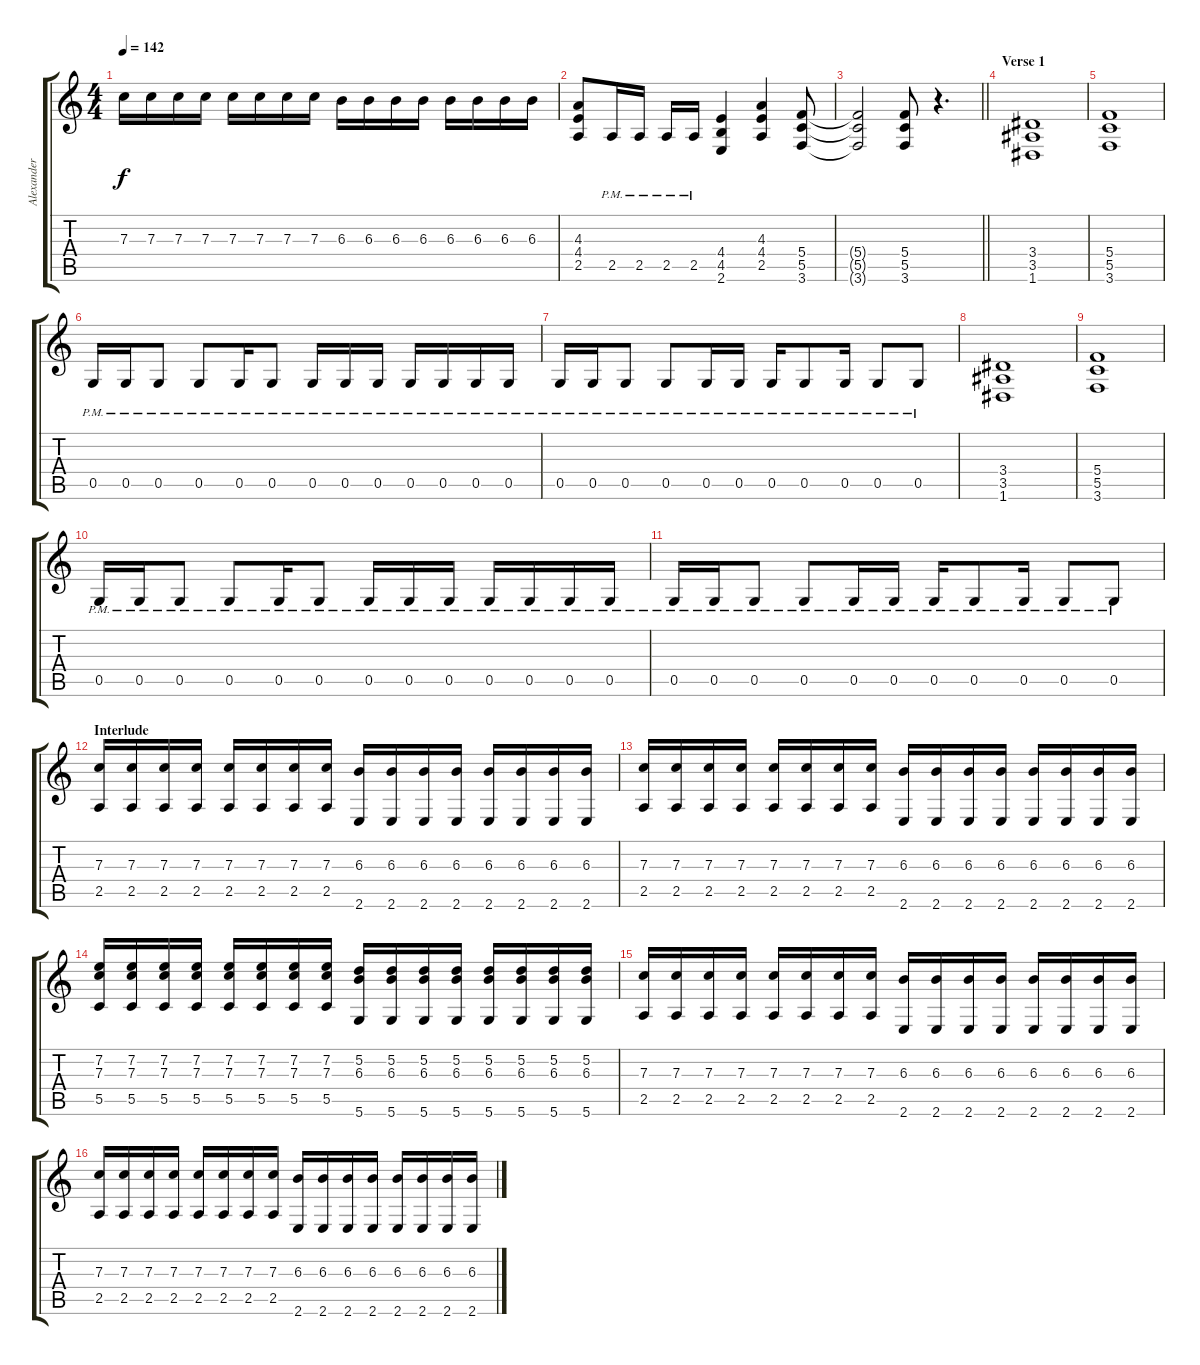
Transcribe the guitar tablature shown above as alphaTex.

\track ("Alexander Kuoppala" "Alexander ") {instrument distortionguitar}
\staff {score tabs}
\tuning (D4 A3 F3 C3 G2 D2) {hide}
\ts (4 4)
\tempo 142
\clef g2
\ks c
7.3.16{dy f} 7.3.16 7.3.16 7.3.16 7.3.16 7.3.16 7.3.16 7.3.16 6.3.16 6.3.16 6.3.16 6.3.16 6.3.16 6.3.16 6.3.16 6.3.16 |
(4.3 4.4 2.5).8 2.5{pm}.16 2.5{pm}.16 2.5{pm}.16 2.5{pm}.16 (4.4 4.5 2.6).4 (4.3 4.4 2.5).4 (5.4 5.5 3.6).8 |
\barLineRight lightlight
(5.4{t} 5.5{t} 3.6{t}).2 (5.4 5.5 3.6).8 r.4{d} |
\section ("" "Verse 1")
(3.4 3.5 1.6).1 |
(5.4 5.5 3.6).1 |
0.5{pm}.16 0.5{pm}.16 0.5{pm}.8 0.5{pm}.8 0.5{pm}.16 0.5{pm}.8 0.5{pm}.16 0.5{pm}.16 0.5{pm}.16 0.5{pm}.16 0.5{pm}.16 0.5{pm}.16 0.5{pm}.16 |
0.5{pm}.16 0.5{pm}.16 0.5{pm}.8 0.5{pm}.8 0.5{pm}.16 0.5{pm}.16 0.5{pm}.16 0.5{pm}.8 0.5{pm}.16 0.5{pm}.8 0.5{pm}.8 |
(3.4 3.5 1.6).1 |
(5.4 5.5 3.6).1 |
0.5{pm}.16 0.5{pm}.16 0.5{pm}.8 0.5{pm}.8 0.5{pm}.16 0.5{pm}.8 0.5{pm}.16 0.5{pm}.16 0.5{pm}.16 0.5{pm}.16 0.5{pm}.16 0.5{pm}.16 0.5{pm}.16 |
0.5{pm}.16 0.5{pm}.16 0.5{pm}.8 0.5{pm}.8 0.5{pm}.16 0.5{pm}.16 0.5{pm}.16 0.5{pm}.8 0.5{pm}.16 0.5{pm}.8 0.5{pm}.8 |
\section ("" "Interlude")
(7.3 2.5).16 (7.3 2.5).16 (7.3 2.5).16 (7.3 2.5).16 (7.3 2.5).16 (7.3 2.5).16 (7.3 2.5).16 (7.3 2.5).16 (6.3 2.6).16 (6.3 2.6).16 (6.3 2.6).16 (6.3 2.6).16 (6.3 2.6).16 (6.3 2.6).16 (6.3 2.6).16 (6.3 2.6).16 |
(7.3 2.5).16 (7.3 2.5).16 (7.3 2.5).16 (7.3 2.5).16 (7.3 2.5).16 (7.3 2.5).16 (7.3 2.5).16 (7.3 2.5).16 (6.3 2.6).16 (6.3 2.6).16 (6.3 2.6).16 (6.3 2.6).16 (6.3 2.6).16 (6.3 2.6).16 (6.3 2.6).16 (6.3 2.6).16 |
(7.2 7.3 5.5).16 (7.2 7.3 5.5).16 (7.2 7.3 5.5).16 (7.2 7.3 5.5).16 (7.2 7.3 5.5).16 (7.2 7.3 5.5).16 (7.2 7.3 5.5).16 (7.2 7.3 5.5).16 (5.2 6.3 5.6).16 (5.2 6.3 5.6).16 (5.2 6.3 5.6).16 (5.2 6.3 5.6).16 (5.2 6.3 5.6).16 (5.2 6.3 5.6).16 (5.2 6.3 5.6).16 (5.2 6.3 5.6).16 |
(7.3 2.5).16 (7.3 2.5).16 (7.3 2.5).16 (7.3 2.5).16 (7.3 2.5).16 (7.3 2.5).16 (7.3 2.5).16 (7.3 2.5).16 (6.3 2.6).16 (6.3 2.6).16 (6.3 2.6).16 (6.3 2.6).16 (6.3 2.6).16 (6.3 2.6).16 (6.3 2.6).16 (6.3 2.6).16 |
(7.3 2.5).16 (7.3 2.5).16 (7.3 2.5).16 (7.3 2.5).16 (7.3 2.5).16 (7.3 2.5).16 (7.3 2.5).16 (7.3 2.5).16 (6.3 2.6).16 (6.3 2.6).16 (6.3 2.6).16 (6.3 2.6).16 (6.3 2.6).16 (6.3 2.6).16 (6.3 2.6).16 (6.3 2.6).16
